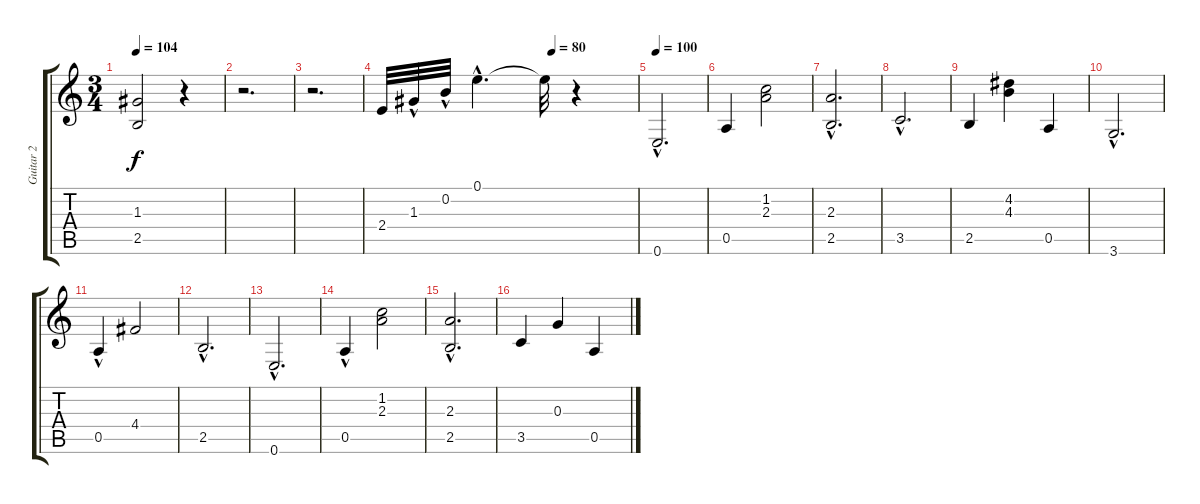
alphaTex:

\track ("Guitar 2" "Guitar 2") {instrument acousticguitarnylon}
\staff {score tabs}
\tuning (E4 B3 G3 D3 A2 E2) {hide}
\ts (3 4)
\tempo 104
\clef g2
\ks c
(1.3 2.5).2{dy f} r.4 |
r.2{d} |
r.2{d} |
\tempo (80 0.6666666666666666)
2.4.32 1.3{hac}.32 0.2{hac}.32 0.1{hac}.4{d} 0.1{t}.32 r.4 |
\tempo 100
0.6{hac}.2{d} |
0.5.4 (1.2 2.3).2 |
(2.3{hac} 2.5{hac}).2{d} |
3.5{hac}.2{d} |
2.5.4 (4.2 4.3).4 0.5.4 |
3.6{hac}.2{d} |
0.5{hac}.4 4.4.2 |
2.5{hac}.2{d} |
0.6{hac}.2{d} |
0.5{hac}.4 (1.2 2.3).2 |
(2.3{hac} 2.5{hac}).2{d} |
3.5.4 0.3.4 0.5.4
